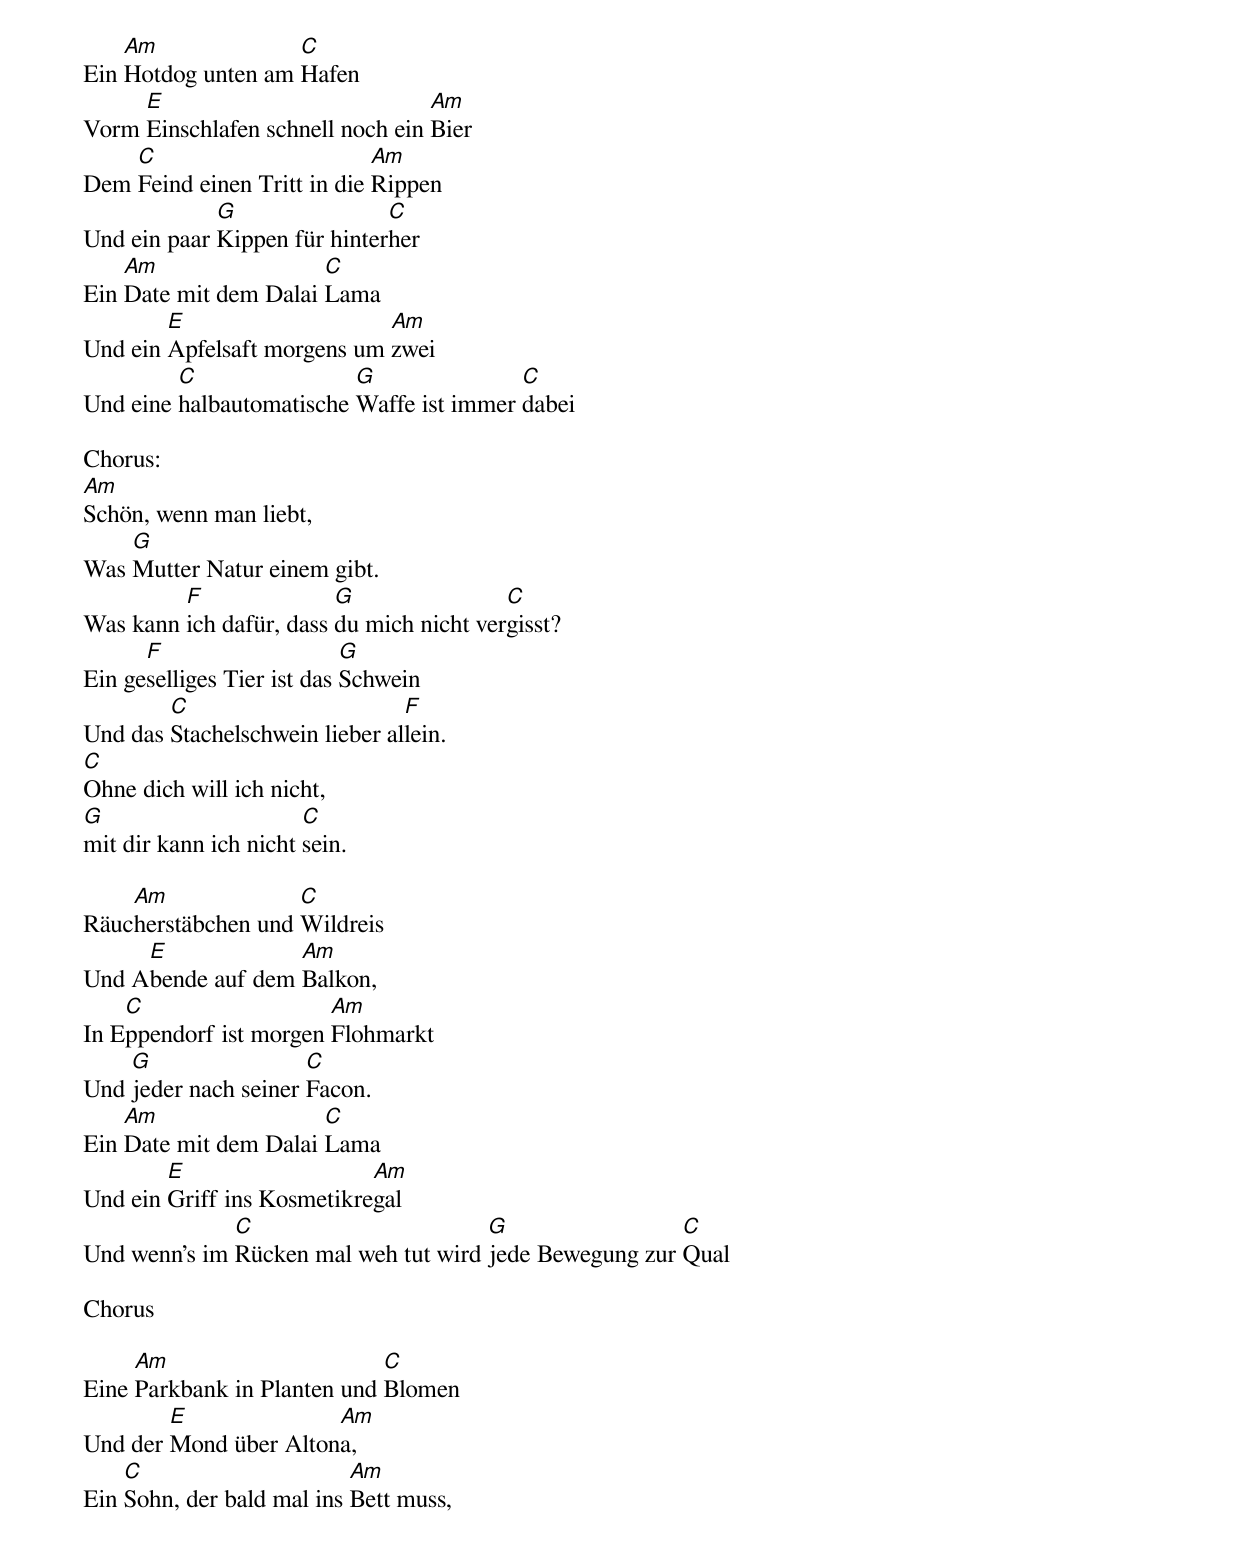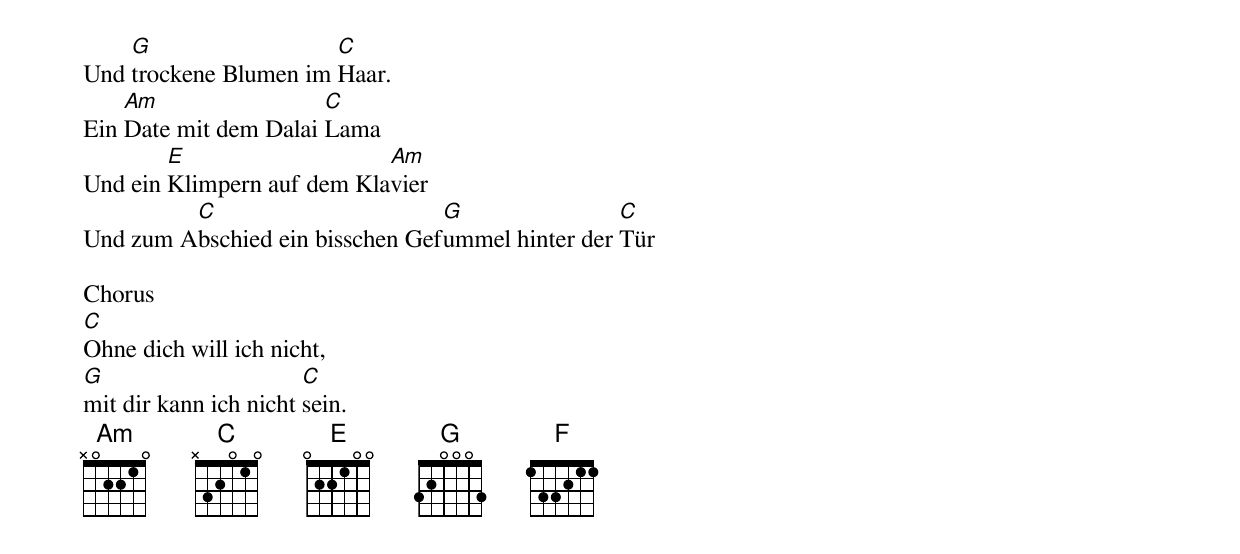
    Am              C
Ein Hotdog unten am Hafen
     E                            Am
Vorm Einschlafen schnell noch ein Bier
    C                        Am
Dem Feind einen Tritt in die Rippen
             G                C
Und ein paar Kippen für hinterher
    Am                 C
Ein Date mit dem Dalai Lama
        E                    Am
Und ein Apfelsaft morgens um zwei
         C                G               C
Und eine halbautomatische Waffe ist immer dabei

Chorus:
Am
Schön, wenn man liebt,
    G
Was Mutter Natur einem gibt.
         F               G                C
Was kann ich dafür, dass du mich nicht vergisst?
      F                     G
Ein geselliges Tier ist das Schwein
        C                       F
Und das Stachelschwein lieber allein.
C
Ohne dich will ich nicht,
G                      C
mit dir kann ich nicht sein.

    Am              C
Räucherstäbchen und Wildreis
     E             Am
Und Abende auf dem Balkon,
    C                   Am
In Eppendorf ist morgen Flohmarkt
    G                 C
Und jeder nach seiner Facon.
    Am                 C
Ein Date mit dem Dalai Lama
        E                   Am
Und ein Griff ins Kosmetikregal
              C                       G                 C
Und wenn's im Rücken mal weh tut wird jede Bewegung zur Qual

Chorus

     Am                      C
Eine Parkbank in Planten und Blomen
        E              Am
Und der Mond über Altona,
    C                      Am
Ein Sohn, der bald mal ins Bett muss,
    G                  C
Und trockene Blumen im Haar.
    Am                 C
Ein Date mit dem Dalai Lama
        E                   Am
Und ein Klimpern auf dem Klavier
         C                       G                C
Und zum Abschied ein bisschen Gefummel hinter der Tür

Chorus
C
Ohne dich will ich nicht,
G                      C
mit dir kann ich nicht sein.
